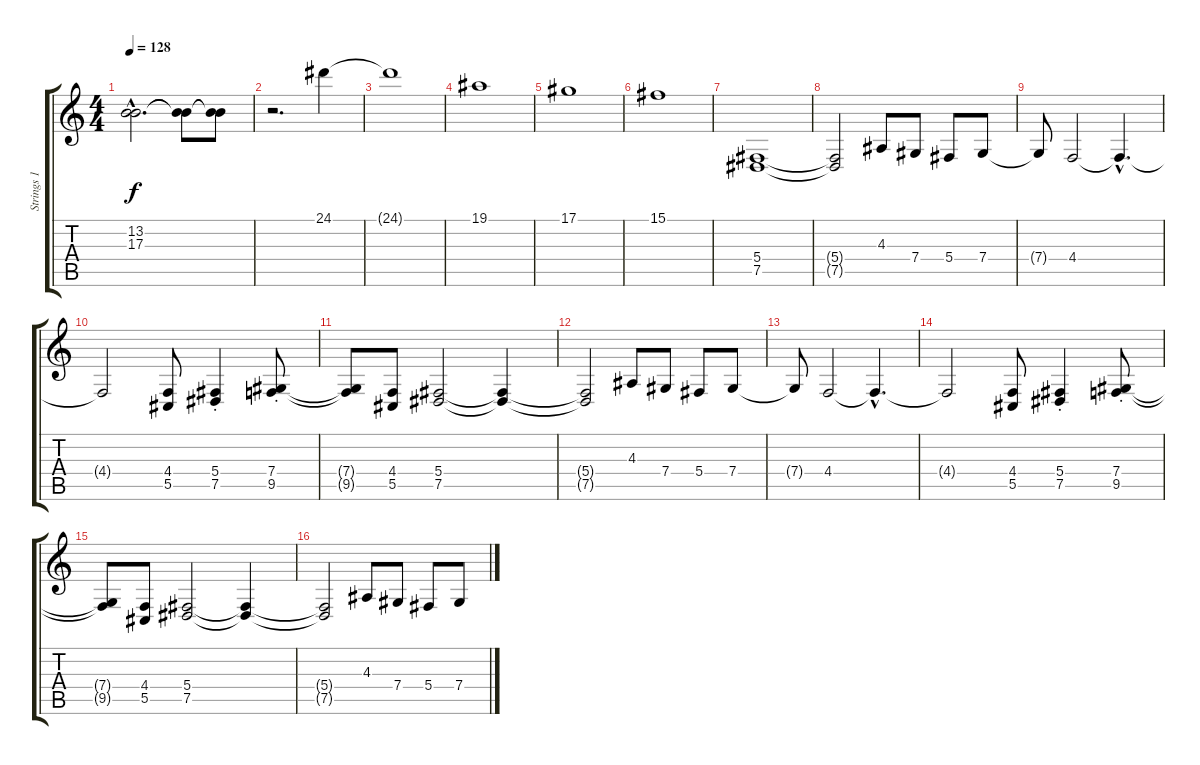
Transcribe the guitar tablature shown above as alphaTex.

\track ("Strings 1" "Strings 1") {instrument stringensemble1}
\staff {score tabs}
\tuning (Eb4 Bb3 Gb3 Db3 Ab2 Eb2) {hide}
\ts (4 4)
\tempo 128
\clef g2
\ks c
(13.2{hac t} 17.3{hac t}).2{d dy f} (13.2{t} 17.3{t}).8 (13.2{t} 17.3{t}).8 |
r.2{d volume 10 instrument stringensemble1} 24.1.4 |
24.1{t}.1 |
19.1.1 |
17.1.1 |
15.1.1 |
(5.4 7.5).1{volume 16 balance 2} |
(5.4{t} 7.5{t}).2 4.3.8{volume 10} 7.4.8 5.4.8 7.4.8 |
7.4{t}.8 4.4.2 4.4{hac t}.4{d} |
4.4{t}.2 (4.4 5.5).8 (5.4{st} 7.5{st}).4 (7.4{st} 9.5{st}).8 |
(7.4{t} 9.5{t}).8 (4.4 5.5).8 (5.4 7.5).2 (5.4{t} 7.5{t}).4 |
(5.4{t} 7.5{t}).2 4.3.8 7.4.8 5.4.8 7.4.8 |
7.4{t}.8 4.4.2 4.4{hac t}.4{d} |
4.4{t}.2 (4.4 5.5).8 (5.4{st} 7.5{st}).4 (7.4{st} 9.5{st}).8 |
(7.4{t} 9.5{t}).8 (4.4 5.5).8 (5.4 7.5).2 (5.4{t} 7.5{t}).4 |
(5.4{t} 7.5{t}).2 4.3.8 7.4.8 5.4.8 7.4.8
